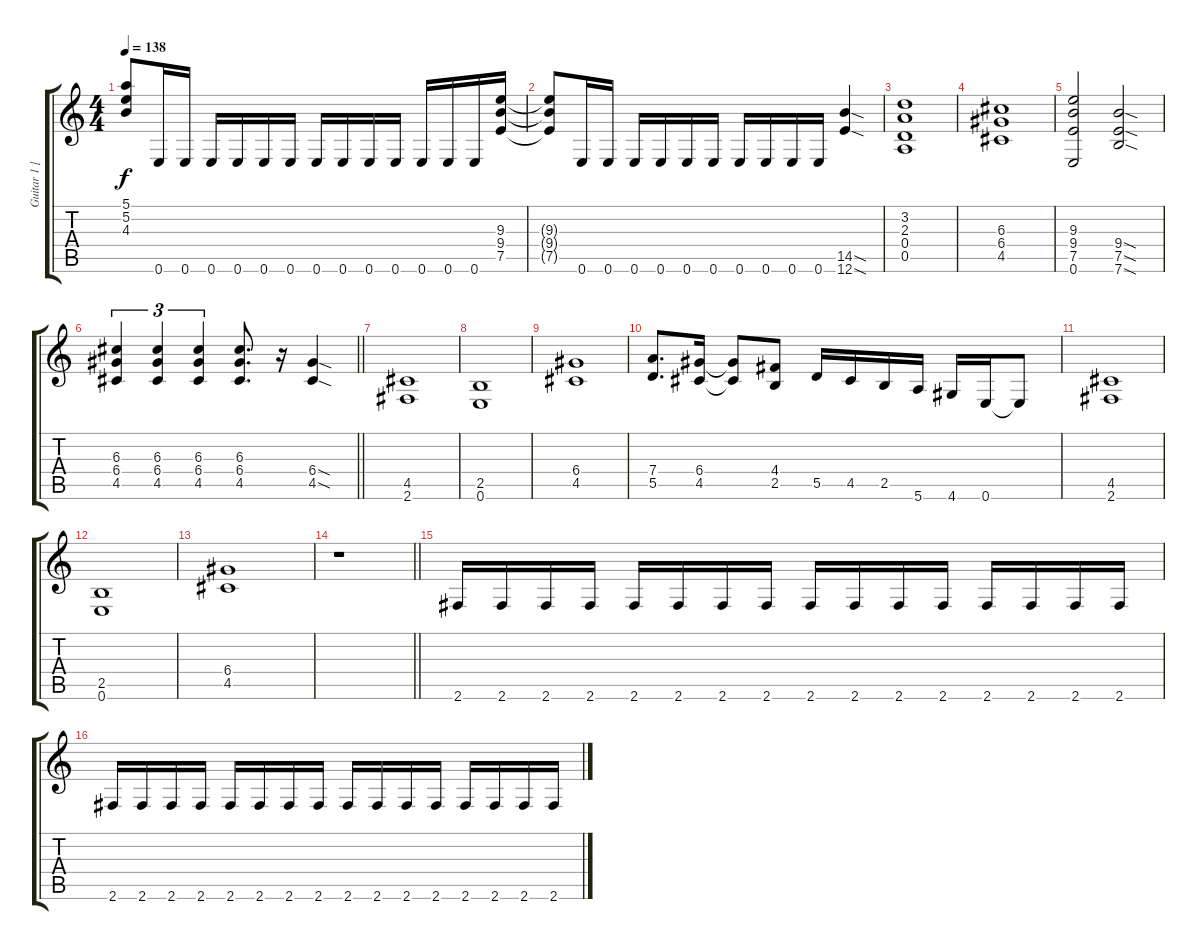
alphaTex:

\track ("Guitar 1 [Rhythm]" "Guitar 1 [") {instrument distortionguitar}
\staff {score tabs}
\tuning (E4 B3 G3 D3 A2 E2) {hide}
\ts (4 4)
\tempo 138
\clef g2
\ks c
(5.1{t} 5.2{t} 4.3{t}).8{dy f} 0.6.16 0.6.16 0.6.16 0.6.16 0.6.16 0.6.16 0.6.16 0.6.16 0.6.16 0.6.16 0.6.16 0.6.16 0.6.16 (9.3 9.4 7.5).16 |
(9.3{t} 9.4{t} 7.5{t}).8 0.6.16 0.6.16 0.6.16 0.6.16 0.6.16 0.6.16 0.6.16 0.6.16 0.6.16 0.6.16 (14.5{sod} 12.6{sod}).4 |
(3.2 2.3 0.4 0.5).1 |
(6.3 6.4 4.5).1 |
(9.3 9.4 7.5 0.6).2 (9.4{sod} 7.5{sod} 7.6{sod}).2 |
\barLineRight lightlight
(6.3 6.4 4.5).4{tu (3 2)} (6.3 6.4 4.5).4{tu (3 2)} (6.3 6.4 4.5).4{tu (3 2)} (6.3 6.4 4.5).8{d} r.16 (6.4{sod} 4.5{sod}).4 |
(4.5 2.6).1 |
(2.5 0.6).1 |
(6.4 4.5).1 |
(7.4 5.5).8{d} (6.4 4.5).16 (6.4{t} 4.5{t}).8 (4.4 2.5).8 5.5.16 4.5.16 2.5.16 5.6.16 4.6.16 0.6.16 0.6{t}.8 |
(4.5 2.6).1 |
(2.5 0.6).1 |
(6.4 4.5).1 |
\barLineRight lightlight
r.1 |
2.6.16{volume 11} 2.6.16 2.6.16 2.6.16 2.6.16 2.6.16 2.6.16 2.6.16 2.6.16 2.6.16 2.6.16 2.6.16 2.6.16 2.6.16 2.6.16 2.6.16 |
2.6.16 2.6.16 2.6.16 2.6.16 2.6.16 2.6.16 2.6.16 2.6.16 2.6.16 2.6.16 2.6.16 2.6.16 2.6.16 2.6.16 2.6.16 2.6.16
